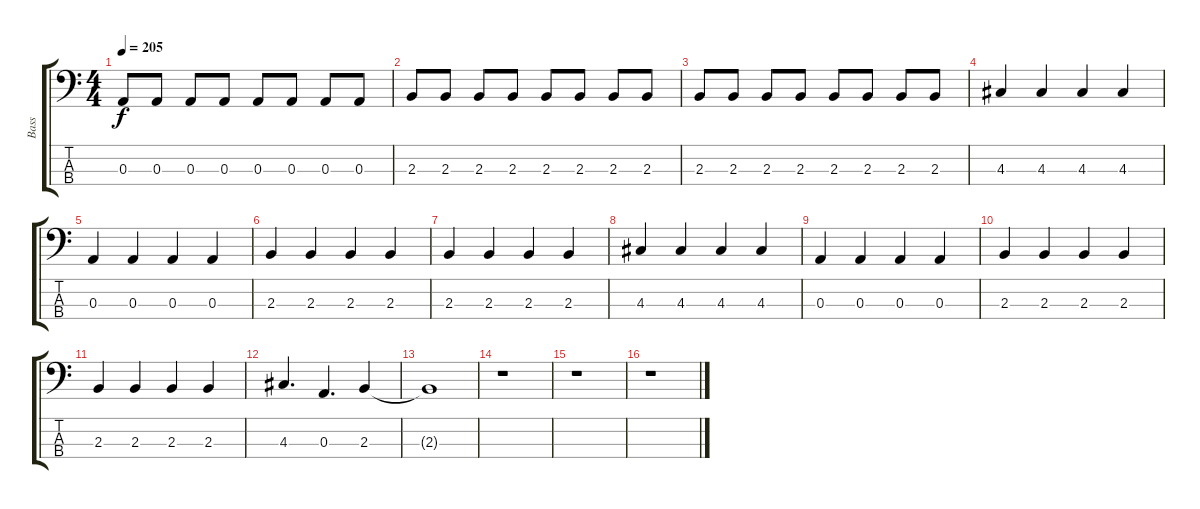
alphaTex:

\track ("Bass" "Bass") {instrument electricbassfinger}
\staff {score tabs}
\tuning (G2 D2 A1 E1) {hide}
\ts (4 4)
\tempo 205
\clef f4
\ks c
0.3.8{dy f} 0.3.8 0.3.8 0.3.8 0.3.8 0.3.8 0.3.8 0.3.8 |
2.3.8 2.3.8 2.3.8 2.3.8 2.3.8 2.3.8 2.3.8 2.3.8 |
2.3.8 2.3.8 2.3.8 2.3.8 2.3.8 2.3.8 2.3.8 2.3.8 |
4.3.4 4.3.4 4.3.4 4.3.4 |
0.3.4 0.3.4 0.3.4 0.3.4 |
2.3.4 2.3.4 2.3.4 2.3.4 |
2.3.4 2.3.4 2.3.4 2.3.4 |
4.3.4 4.3.4 4.3.4 4.3.4 |
0.3.4 0.3.4 0.3.4 0.3.4 |
2.3.4 2.3.4 2.3.4 2.3.4 |
2.3.4 2.3.4 2.3.4 2.3.4 |
4.3.4{d} 0.3.4{d} 2.3.4 |
2.3{t}.1 |
r.1 |
r.1 |
r.1
